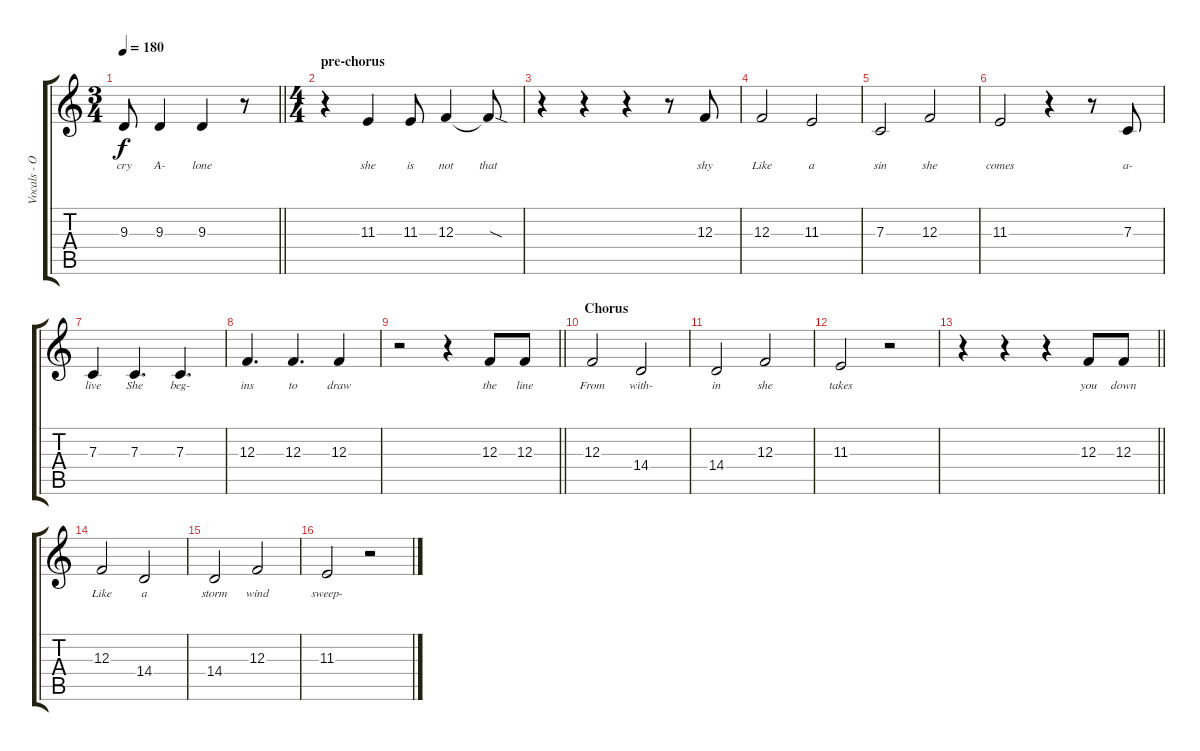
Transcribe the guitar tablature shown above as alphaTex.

\track ("Vocals - Olliver Twisted" "Vocals - O") {instrument clarinet}
\staff {score tabs}
\tuning (D4 A3 F3 C3 G2 D2) {hide}
\ts (3 4)
\tempo 180
\clef g2
\barLineRight lightlight
\ks c
9.3{t}.8{lyrics (0 "cry") lyrics (1 "") lyrics (2 "") lyrics (3 "") lyrics (4 "") dy f} 9.3.4{lyrics (0 "A-") lyrics (1 "") lyrics (2 "") lyrics (3 "") lyrics (4 "")} 9.3.4{lyrics (0 "lone") lyrics (1 "") lyrics (2 "") lyrics (3 "") lyrics (4 "")} r.8 |
\ts (4 4)
\section ("" "pre-chorus")
r.4 11.3.4{lyrics (0 "she") lyrics (1 "") lyrics (2 "") lyrics (3 "") lyrics (4 "")} 11.3.8{lyrics (0 "is") lyrics (1 "") lyrics (2 "") lyrics (3 "") lyrics (4 "")} 12.3.4{lyrics (0 "not") lyrics (1 "") lyrics (2 "") lyrics (3 "") lyrics (4 "")} 12.3{sod t}.8{lyrics (0 "that") lyrics (1 "") lyrics (2 "") lyrics (3 "") lyrics (4 "")} |
r.4 r.4 r.4 r.8 12.3.8{lyrics (0 "shy") lyrics (1 "") lyrics (2 "") lyrics (3 "") lyrics (4 "")} |
12.3.2{lyrics (0 "Like") lyrics (1 "") lyrics (2 "") lyrics (3 "") lyrics (4 "")} 11.3.2{lyrics (0 "a") lyrics (1 "") lyrics (2 "") lyrics (3 "") lyrics (4 "")} |
7.3.2{lyrics (0 "sin") lyrics (1 "") lyrics (2 "") lyrics (3 "") lyrics (4 "")} 12.3.2{lyrics (0 "she") lyrics (1 "") lyrics (2 "") lyrics (3 "") lyrics (4 "")} |
11.3.2{lyrics (0 "comes") lyrics (1 "") lyrics (2 "") lyrics (3 "") lyrics (4 "")} r.4 r.8 7.3.8{lyrics (0 "a-") lyrics (1 "") lyrics (2 "") lyrics (3 "") lyrics (4 "")} |
7.3.4{lyrics (0 "live") lyrics (1 "") lyrics (2 "") lyrics (3 "") lyrics (4 "")} 7.3.4{d lyrics (0 "She") lyrics (1 "") lyrics (2 "") lyrics (3 "") lyrics (4 "")} 7.3.4{d lyrics (0 "beg-") lyrics (1 "") lyrics (2 "") lyrics (3 "") lyrics (4 "")} |
12.3.4{d lyrics (0 "ins") lyrics (1 "") lyrics (2 "") lyrics (3 "") lyrics (4 "")} 12.3.4{d lyrics (0 "to") lyrics (1 "") lyrics (2 "") lyrics (3 "") lyrics (4 "")} 12.3.4{lyrics (0 "draw") lyrics (1 "") lyrics (2 "") lyrics (3 "") lyrics (4 "")} |
\barLineRight lightlight
r.2 r.4 12.3.8{lyrics (0 "the") lyrics (1 "") lyrics (2 "") lyrics (3 "") lyrics (4 "")} 12.3.8{lyrics (0 "line") lyrics (1 "") lyrics (2 "") lyrics (3 "") lyrics (4 "")} |
\section ("" "Chorus")
12.3.2{lyrics (0 "From") lyrics (1 "") lyrics (2 "") lyrics (3 "") lyrics (4 "")} 14.4.2{lyrics (0 "with-") lyrics (1 "") lyrics (2 "") lyrics (3 "") lyrics (4 "")} |
14.4.2{lyrics (0 "in") lyrics (1 "") lyrics (2 "") lyrics (3 "") lyrics (4 "")} 12.3.2{lyrics (0 "she") lyrics (1 "") lyrics (2 "") lyrics (3 "") lyrics (4 "")} |
11.3.2{lyrics (0 "takes") lyrics (1 "") lyrics (2 "") lyrics (3 "") lyrics (4 "")} r.2 |
\barLineRight lightlight
r.4 r.4 r.4 12.3.8{lyrics (0 "you") lyrics (1 "") lyrics (2 "") lyrics (3 "") lyrics (4 "")} 12.3.8{lyrics (0 "down") lyrics (1 "") lyrics (2 "") lyrics (3 "") lyrics (4 "")} |
12.3.2{lyrics (0 "Like") lyrics (1 "") lyrics (2 "") lyrics (3 "") lyrics (4 "")} 14.4.2{lyrics (0 "a") lyrics (1 "") lyrics (2 "") lyrics (3 "") lyrics (4 "")} |
14.4.2{lyrics (0 "storm") lyrics (1 "") lyrics (2 "") lyrics (3 "") lyrics (4 "")} 12.3.2{lyrics (0 "wind") lyrics (1 "") lyrics (2 "") lyrics (3 "") lyrics (4 "")} |
11.3.2{lyrics (0 "sweep-") lyrics (1 "") lyrics (2 "") lyrics (3 "") lyrics (4 "")} r.2
